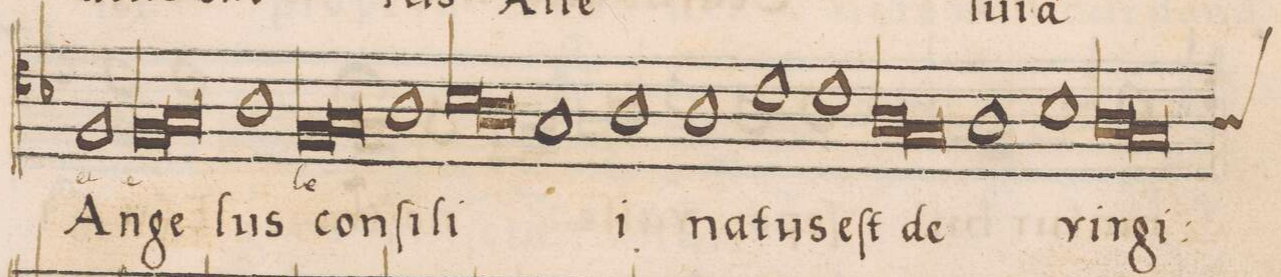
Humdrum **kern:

**kern	**text
*I"TENOR	*
*clefC4	*
*k[b-]	*
*met(C)	*
*M2/1	*
1F	An-
*lig	*
1F	-ge-
=20-	=20-
1G	.
*Xlig	*
1A	-lus
=21-	=21-
*lig	*
1F	con-
1G	.
*Xlig	*
=22-	=22-
1A	-ſi-
*lig	*
1B-	-li-
=23-	=23-
1A	.
*Xlig	*
1G	.
=24-	=24-
1A	-i
1A	na-
=25-	=25-
1c	-tus
1c	eſt
=26-	=26-
*lig	*
1A	de
1G	.
*Xlig	*
=27-	=27-
1A	.
1B-	vir-
=28-	=28-
*lig	*
1A	-gi-
*custos:A	*
1G	.
*Xlig	*
=29-	=29-
*-	*-
